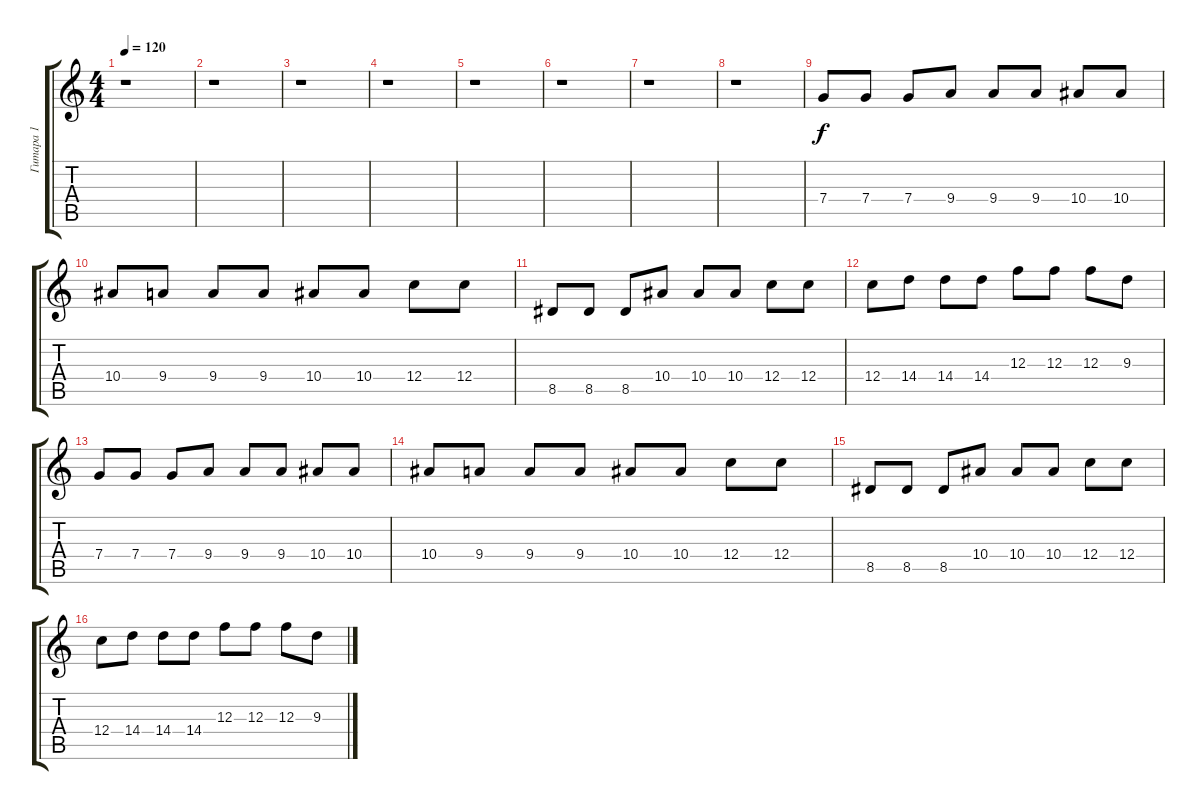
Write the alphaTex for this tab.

\track ("Гитара 1" "Гитара 1") {instrument overdrivenguitar}
\staff {score tabs}
\tuning (D4 A3 F3 C3 G2 D2) {hide}
\ts (4 4)
\tempo 120
\clef g2
\ks c
r.1{dy f} |
r.1 |
r.1 |
r.1 |
r.1 |
r.1 |
r.1 |
r.1 |
7.4.8 7.4.8 7.4.8 9.4.8 9.4.8 9.4.8 10.4.8 10.4.8 |
10.4.8 9.4.8 9.4.8 9.4.8 10.4.8 10.4.8 12.4.8 12.4.8 |
8.5.8 8.5.8 8.5.8 10.4.8 10.4.8 10.4.8 12.4.8 12.4.8 |
12.4.8 14.4.8 14.4.8 14.4.8 12.3.8 12.3.8 12.3.8 9.3.8 |
7.4.8 7.4.8 7.4.8 9.4.8 9.4.8 9.4.8 10.4.8 10.4.8 |
10.4.8 9.4.8 9.4.8 9.4.8 10.4.8 10.4.8 12.4.8 12.4.8 |
8.5.8 8.5.8 8.5.8 10.4.8 10.4.8 10.4.8 12.4.8 12.4.8 |
12.4.8 14.4.8 14.4.8 14.4.8 12.3.8 12.3.8 12.3.8 9.3.8
